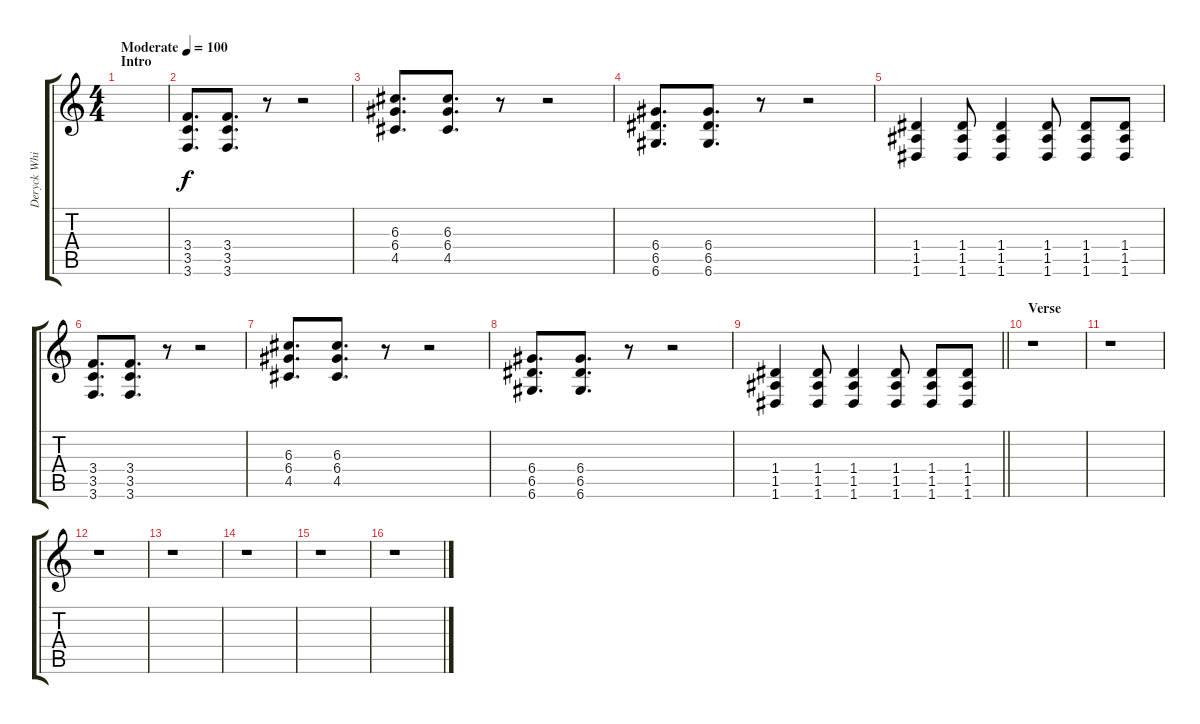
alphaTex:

\track ("Deryck Whilbley Rhythm" "Deryck Whi") {instrument distortionguitar}
\staff {score tabs}
\tuning (E4 B3 G3 D3 A2 D2) {hide}
\ts (4 4)
\section ("" "Intro")
\tempo (100 "Moderate")
\clef g2
\ks c
|
(3.4 3.5 3.6).8{d} (3.4 3.5 3.6).8{d} r.8 r.2 |
(6.3 6.4 4.5).8{d} (6.3 6.4 4.5).8{d} r.8 r.2 |
(6.4 6.5 6.6).8{d} (6.4 6.5 6.6).8{d} r.8 r.2 |
(1.4 1.5 1.6).4 (1.4 1.5 1.6).8 (1.4 1.5 1.6).4 (1.4 1.5 1.6).8 (1.4 1.5 1.6).8 (1.4 1.5 1.6).8 |
(3.4 3.5 3.6).8{d} (3.4 3.5 3.6).8{d} r.8 r.2 |
(6.3 6.4 4.5).8{d} (6.3 6.4 4.5).8{d} r.8 r.2 |
(6.4 6.5 6.6).8{d} (6.4 6.5 6.6).8{d} r.8 r.2 |
\barLineRight lightlight
(1.4 1.5 1.6).4 (1.4 1.5 1.6).8 (1.4 1.5 1.6).4 (1.4 1.5 1.6).8 (1.4 1.5 1.6).8 (1.4 1.5 1.6).8 |
\section ("" "Verse")
r.1 |
r.1 |
r.1 |
r.1 |
r.1 |
r.1 |
r.1
